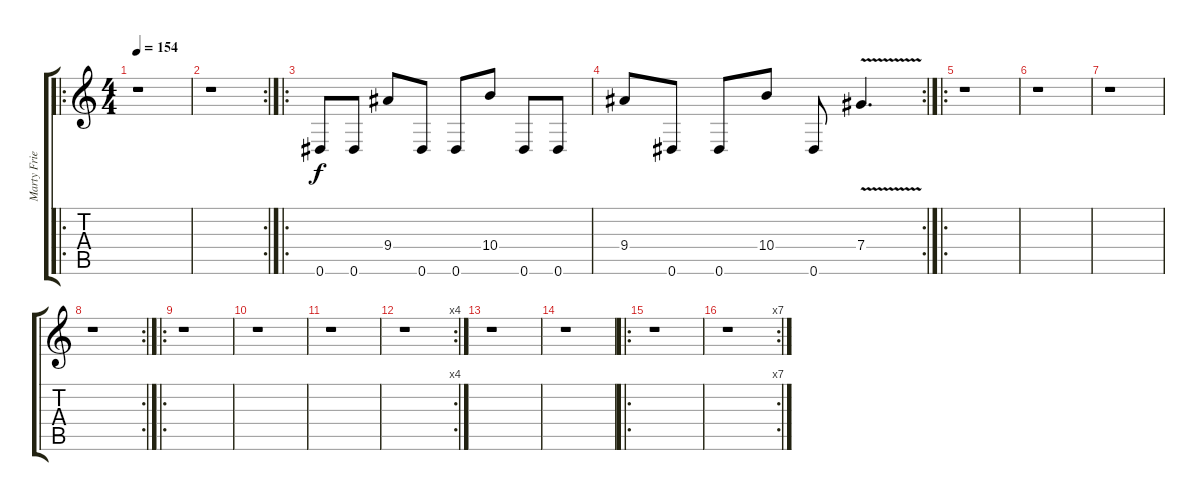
\track ("Marty Friedman" "Marty Frie") {instrument distortionguitar}
\staff {score tabs}
\tuning (Eb4 Bb3 Gb3 Db3 Ab2 Eb2) {hide}
\ro
\ts (4 4)
\tempo 154
\clef g2
\ks c
r.1{dy f instrument distortionguitar} |
\rc 2
r.1 |
\ro
0.6.8 0.6.8 9.4.8 0.6.8 0.6.8 10.4.8 0.6.8 0.6.8 |
\rc 2
9.4.8 0.6.8 0.6.8 10.4.8 0.6.8 7.4{v}.4{d} |
\ro
r.1 |
r.1 |
r.1 |
\rc 2
r.1 |
\ro
r.1 |
r.1 |
r.1 |
\rc 4
r.1 |
r.1 |
r.1 |
\ro
r.1 |
\rc 7
r.1
